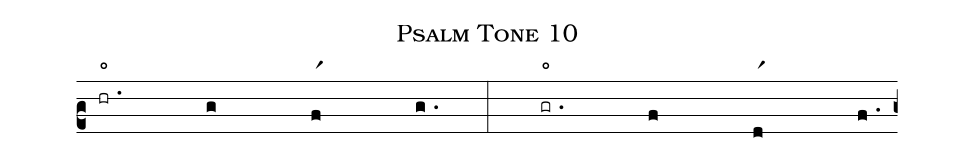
name: Psalm Tone 10;
%%
(c2)(hr.r3)(g)(fr1)(g.)(:)(gr.r3)(f)(dr1)(f.)(z::)
